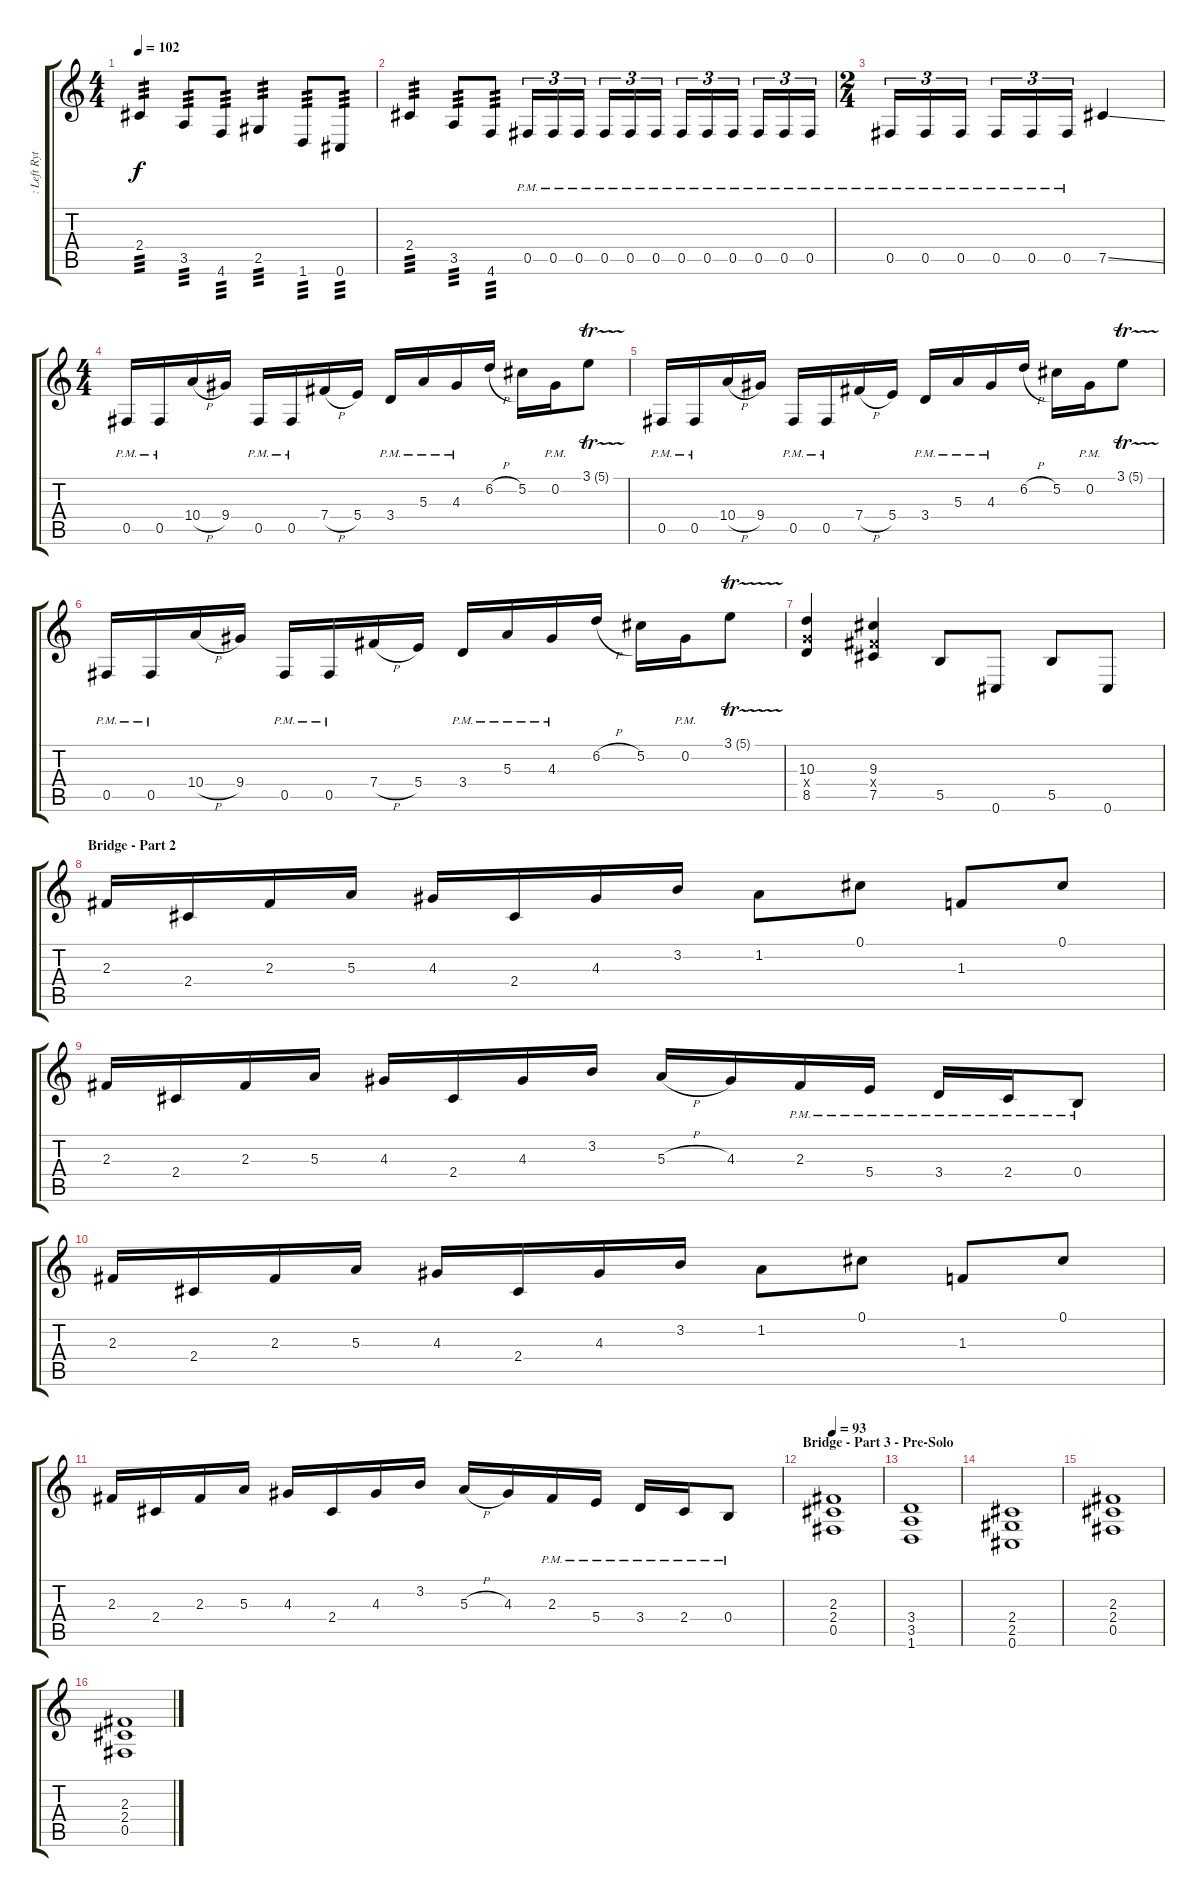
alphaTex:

\track (": Left Rythm Guitar :." ": Left Ryt") {instrument distortionguitar}
\staff {score tabs}
\tuning (Db4 Ab3 E3 B2 Gb2 Db2) {hide}
\ts (4 4)
\tempo 102
\clef g2
\ks c
2.4.4{tp 3 dy f} 3.5.8{tp 3} 4.6.8{tp 3} 2.5.4{tp 3} 1.6.8{tp 3} 0.6.8{tp 3} |
2.4.4{tp 3} 3.5.8{tp 3} 4.6.8{tp 3} 0.5{pm}.16{tu (3 2)} 0.5{pm}.16{tu (3 2)} 0.5{pm}.16{tu (3 2)} 0.5{pm}.16{tu (3 2)} 0.5{pm}.16{tu (3 2)} 0.5{pm}.16{tu (3 2)} 0.5{pm}.16{tu (3 2)} 0.5{pm}.16{tu (3 2)} 0.5{pm}.16{tu (3 2)} 0.5{pm}.16{tu (3 2)} 0.5{pm}.16{tu (3 2)} 0.5{pm}.16{tu (3 2)} |
\ts (2 4)
0.5{pm}.16{tu (3 2)} 0.5{pm}.16{tu (3 2)} 0.5{pm}.16{tu (3 2)} 0.5{pm}.16{tu (3 2)} 0.5{pm}.16{tu (3 2)} 0.5{pm}.16{tu (3 2)} 7.5{ss}.4 |
\ts (4 4)
0.5{pm}.16 0.5{pm}.16 10.4{h}.16 9.4.16 0.5{pm}.16 0.5{pm}.16 7.4{h}.16 5.4.16 3.4{pm}.16 5.3{pm}.16 4.3{pm}.16 6.2{h}.16 5.2.16 0.2{pm}.16 3.1{tr (5 32)}.8 |
0.5{pm}.16 0.5{pm}.16 10.4{h}.16 9.4.16 0.5{pm}.16 0.5{pm}.16 7.4{h}.16 5.4.16 3.4{pm}.16 5.3{pm}.16 4.3{pm}.16 6.2{h}.16 5.2.16 0.2{pm}.16 3.1{tr (5 32)}.8 |
0.5{pm}.16 0.5{pm}.16 10.4{h}.16 9.4.16 0.5{pm}.16 0.5{pm}.16 7.4{h}.16 5.4.16 3.4{pm}.16 5.3{pm}.16 4.3{pm}.16 6.2{h}.16 5.2.16 0.2{pm}.16 3.1{tr (5 32)}.8 |
(10.3 8.4{x} 8.5).4 (9.3 7.4{x} 7.5).4 5.5.8 0.6.8 5.5.8 0.6.8 |
\section ("" "Bridge - Part 2")
2.3.16 2.4.16 2.3.16 5.3.16 4.3.16 2.4.16 4.3.16 3.2.16 1.2.8 0.1.8 1.3.8 0.1.8 |
2.3.16 2.4.16 2.3.16 5.3.16 4.3.16 2.4.16 4.3.16 3.2.16 5.3{h}.16 4.3.16 2.3{pm}.16 5.4{pm}.16 3.4{pm}.16 2.4{pm}.16 0.4{pm}.8 |
2.3.16 2.4.16 2.3.16 5.3.16 4.3.16 2.4.16 4.3.16 3.2.16 1.2.8 0.1.8 1.3.8 0.1.8 |
2.3.16 2.4.16 2.3.16 5.3.16 4.3.16 2.4.16 4.3.16 3.2.16 5.3{h}.16 4.3.16 2.3{pm}.16 5.4{pm}.16 3.4{pm}.16 2.4{pm}.16 0.4{pm}.8 |
\section ("" "Bridge - Part 3 - Pre-Solo")
\tempo 93
(2.3 2.4 0.5).1 |
(3.4 3.5 1.6).1 |
(2.4 2.5 0.6).1 |
(2.3 2.4 0.5).1 |
(2.3 2.4 0.5).1
